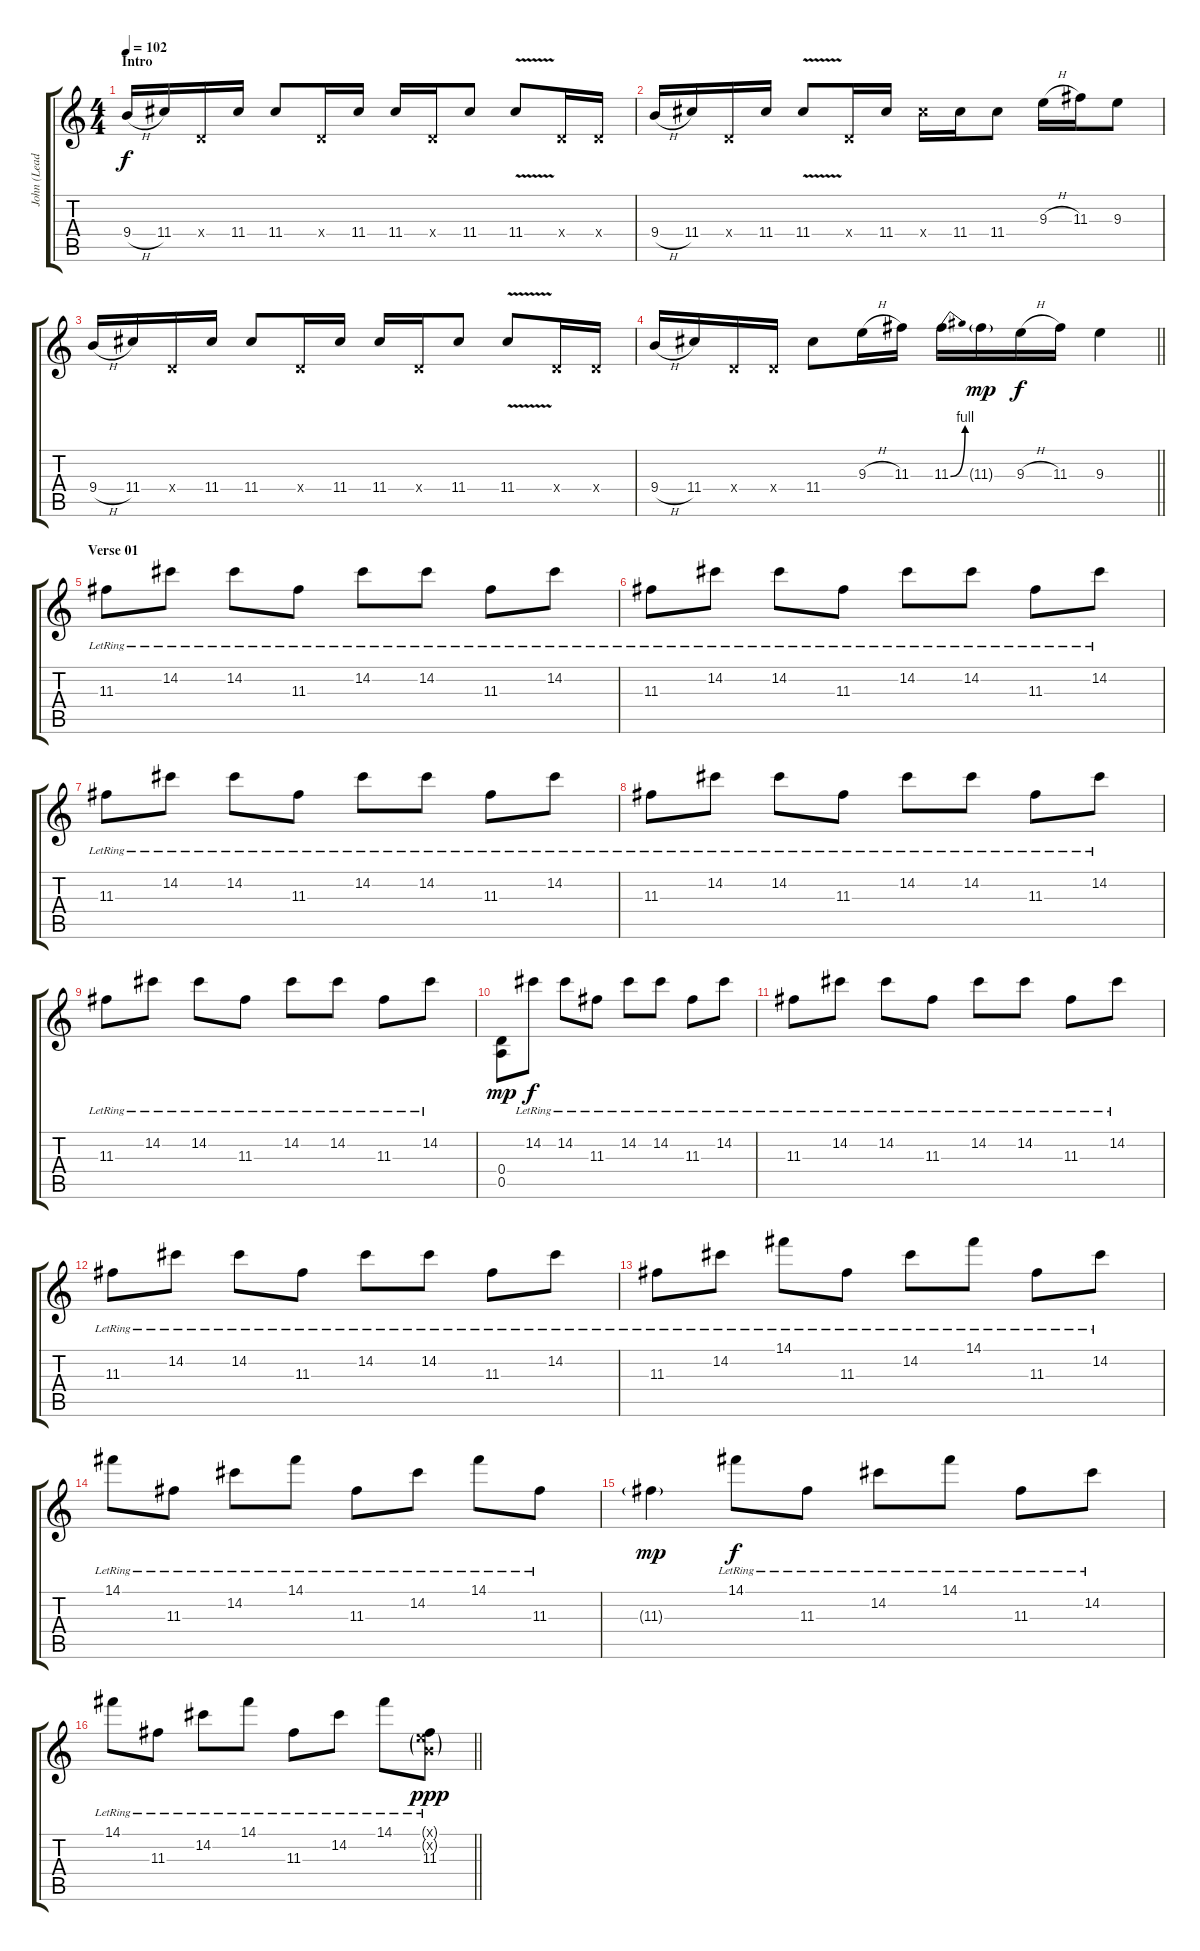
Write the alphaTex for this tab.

\track ("John (Lead)" "John (Lead") {instrument distortionguitar}
\staff {score tabs}
\tuning (E4 B3 G3 D3 A2 E2) {hide}
\ts (4 4)
\section ("" "Intro")
\tempo 102
\clef g2
\ks c
9.4{h}.16{dy f volume 8 instrument distortionguitar} 11.4.16 0.4{x}.16 11.4.16 11.4.8 0.4{x}.16 11.4.16 11.4.16 0.4{x}.16 11.4.8 11.4{v}.8 0.4{x}.16 0.4{x}.16 |
9.4{h}.16 11.4.16 0.4{x}.16 11.4.16 11.4{v}.8 0.4{x}.16 11.4.16 11.4{x}.16 11.4.16 11.4.8 9.3{h}.16 11.3.16 9.3.8 |
9.4{h}.16 11.4.16 0.4{x}.16 11.4.16 11.4.8 0.4{x}.16 11.4.16 11.4.16 0.4{x}.16 11.4.8 11.4{v}.8 0.4{x}.16 0.4{x}.16 |
\barLineRight lightlight
9.4{h}.16 11.4.16 0.4{x}.16 0.4{x}.16 11.4.8 9.3{h}.16 11.3.16 11.3{be (bend 0 0 60 4)}.16 11.3{g}.16{dy mp} 9.3{h}.16{dy f} 11.3.16 9.3.4 |
\section ("" "Verse 01")
11.3{lr}.8{volume 14} 14.2{lr}.8 14.2{lr}.8 11.3{lr}.8 14.2{lr}.8 14.2{lr}.8 11.3{lr}.8 14.2{lr}.8 |
11.3{lr}.8 14.2{lr}.8 14.2{lr}.8 11.3{lr}.8 14.2{lr}.8 14.2{lr}.8 11.3{lr}.8 14.2{lr}.8 |
11.3{lr}.8 14.2{lr}.8 14.2{lr}.8 11.3{lr}.8 14.2{lr}.8 14.2{lr}.8 11.3{lr}.8 14.2{lr}.8 |
11.3{lr}.8 14.2{lr}.8 14.2{lr}.8 11.3{lr}.8 14.2{lr}.8 14.2{lr}.8 11.3{lr}.8 14.2{lr}.8 |
11.3{lr}.8 14.2{lr}.8 14.2{lr}.8 11.3{lr}.8 14.2{lr}.8 14.2{lr}.8 11.3{lr}.8 14.2{lr}.8 |
(0.4 0.5).8{dy mp} 14.2{lr}.8{dy f} 14.2{lr}.8 11.3{lr}.8 14.2{lr}.8 14.2{lr}.8 11.3{lr}.8 14.2{lr}.8 |
11.3{lr}.8 14.2{lr}.8 14.2{lr}.8 11.3{lr}.8 14.2{lr}.8 14.2{lr}.8 11.3{lr}.8 14.2{lr}.8 |
11.3{lr}.8 14.2{lr}.8 14.2{lr}.8 11.3{lr}.8 14.2{lr}.8 14.2{lr}.8 11.3{lr}.8 14.2{lr}.8 |
11.3{lr}.8 14.2{lr}.8 14.1{lr}.8 11.3{lr}.8 14.2{lr}.8 14.1{lr}.8 11.3{lr}.8 14.2{lr}.8 |
14.1{lr}.8 11.3{lr}.8 14.2{lr}.8 14.1{lr}.8 11.3{lr}.8 14.2{lr}.8 14.1{lr}.8 11.3{lr}.8 |
11.3{g}.4{dy mp} 14.1{lr}.8{dy f} 11.3{lr}.8 14.2{lr}.8 14.1{lr}.8 11.3{lr}.8 14.2{lr}.8 |
\barLineRight lightlight
14.1{lr}.8 11.3{lr}.8 14.2{lr}.8 14.1{lr}.8 11.3{lr}.8 14.2{lr}.8 14.1{lr}.8 (0.1{g x} 0.2{g x} 11.3{lr}).8{dy ppp}
